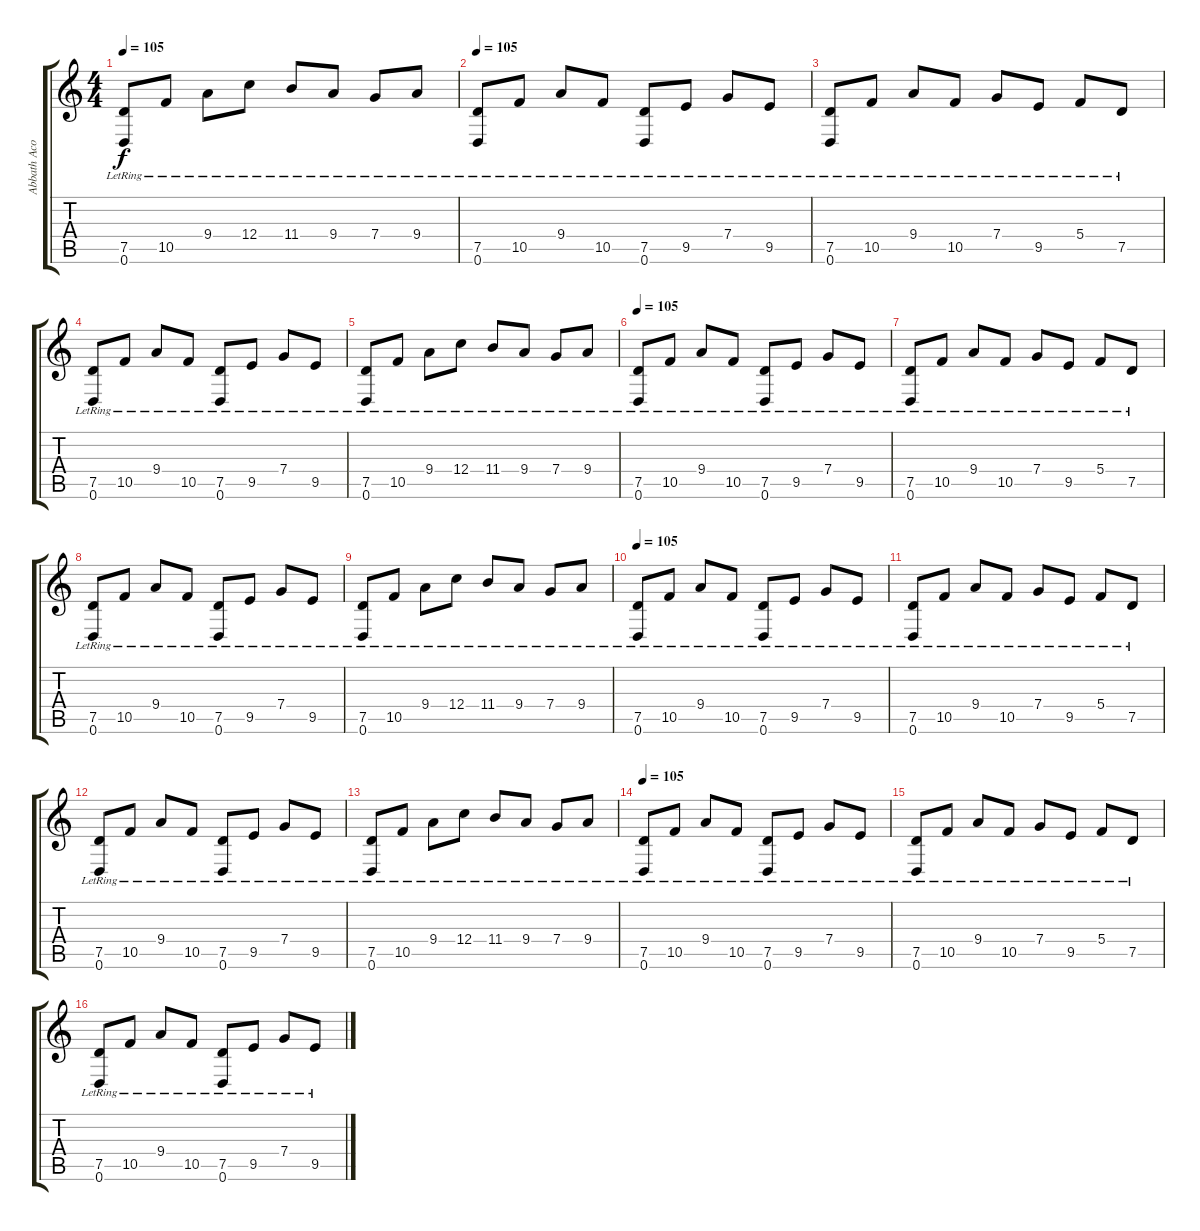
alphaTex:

\track ("Abbath Acoustic" "Abbath Aco") {instrument electricguitarjazz}
\staff {score tabs}
\tuning (D4 A3 F3 C3 G2 D2) {hide}
\ts (4 4)
\tempo 105
\clef g2
\ks c
(7.5{lr} 0.6{lr}).8{dy f} 10.5{lr}.8 9.4{lr}.8 12.4{lr}.8 11.4{lr}.8 9.4{lr}.8 7.4{lr}.8 9.4{lr}.8 |
\tempo 105
(7.5{lr} 0.6{lr}).8 10.5{lr}.8 9.4{lr}.8 10.5{lr}.8 (7.5{lr} 0.6{lr}).8 9.5{lr}.8 7.4{lr}.8 9.5{lr}.8 |
(7.5{lr} 0.6{lr}).8 10.5{lr}.8 9.4{lr}.8 10.5{lr}.8 7.4{lr}.8 9.5{lr}.8 5.4{lr}.8 7.5{lr}.8 |
(7.5{lr} 0.6{lr}).8 10.5{lr}.8 9.4{lr}.8 10.5{lr}.8 (7.5{lr} 0.6{lr}).8 9.5{lr}.8 7.4{lr}.8 9.5{lr}.8 |
(7.5{lr} 0.6{lr}).8 10.5{lr}.8 9.4{lr}.8 12.4{lr}.8 11.4{lr}.8 9.4{lr}.8 7.4{lr}.8 9.4{lr}.8 |
\tempo 105
(7.5{lr} 0.6{lr}).8 10.5{lr}.8 9.4{lr}.8 10.5{lr}.8 (7.5{lr} 0.6{lr}).8 9.5{lr}.8 7.4{lr}.8 9.5{lr}.8 |
(7.5{lr} 0.6{lr}).8 10.5{lr}.8 9.4{lr}.8 10.5{lr}.8 7.4{lr}.8 9.5{lr}.8 5.4{lr}.8 7.5{lr}.8 |
(7.5{lr} 0.6{lr}).8 10.5{lr}.8 9.4{lr}.8 10.5{lr}.8 (7.5{lr} 0.6{lr}).8 9.5{lr}.8 7.4{lr}.8 9.5{lr}.8 |
(7.5{lr} 0.6{lr}).8 10.5{lr}.8 9.4{lr}.8 12.4{lr}.8 11.4{lr}.8 9.4{lr}.8 7.4{lr}.8 9.4{lr}.8 |
\tempo 105
(7.5{lr} 0.6{lr}).8 10.5{lr}.8 9.4{lr}.8 10.5{lr}.8 (7.5{lr} 0.6{lr}).8 9.5{lr}.8 7.4{lr}.8 9.5{lr}.8 |
(7.5{lr} 0.6{lr}).8 10.5{lr}.8 9.4{lr}.8 10.5{lr}.8 7.4{lr}.8 9.5{lr}.8 5.4{lr}.8 7.5{lr}.8 |
(7.5{lr} 0.6{lr}).8 10.5{lr}.8 9.4{lr}.8 10.5{lr}.8 (7.5{lr} 0.6{lr}).8 9.5{lr}.8 7.4{lr}.8 9.5{lr}.8 |
(7.5{lr} 0.6{lr}).8 10.5{lr}.8 9.4{lr}.8 12.4{lr}.8 11.4{lr}.8 9.4{lr}.8 7.4{lr}.8 9.4{lr}.8 |
\tempo 105
(7.5{lr} 0.6{lr}).8 10.5{lr}.8 9.4{lr}.8 10.5{lr}.8 (7.5{lr} 0.6{lr}).8 9.5{lr}.8 7.4{lr}.8 9.5{lr}.8 |
(7.5{lr} 0.6{lr}).8 10.5{lr}.8 9.4{lr}.8 10.5{lr}.8 7.4{lr}.8 9.5{lr}.8 5.4{lr}.8 7.5{lr}.8 |
(7.5{lr} 0.6{lr}).8 10.5{lr}.8 9.4{lr}.8 10.5{lr}.8 (7.5{lr} 0.6{lr}).8 9.5{lr}.8 7.4{lr}.8 9.5{lr}.8
